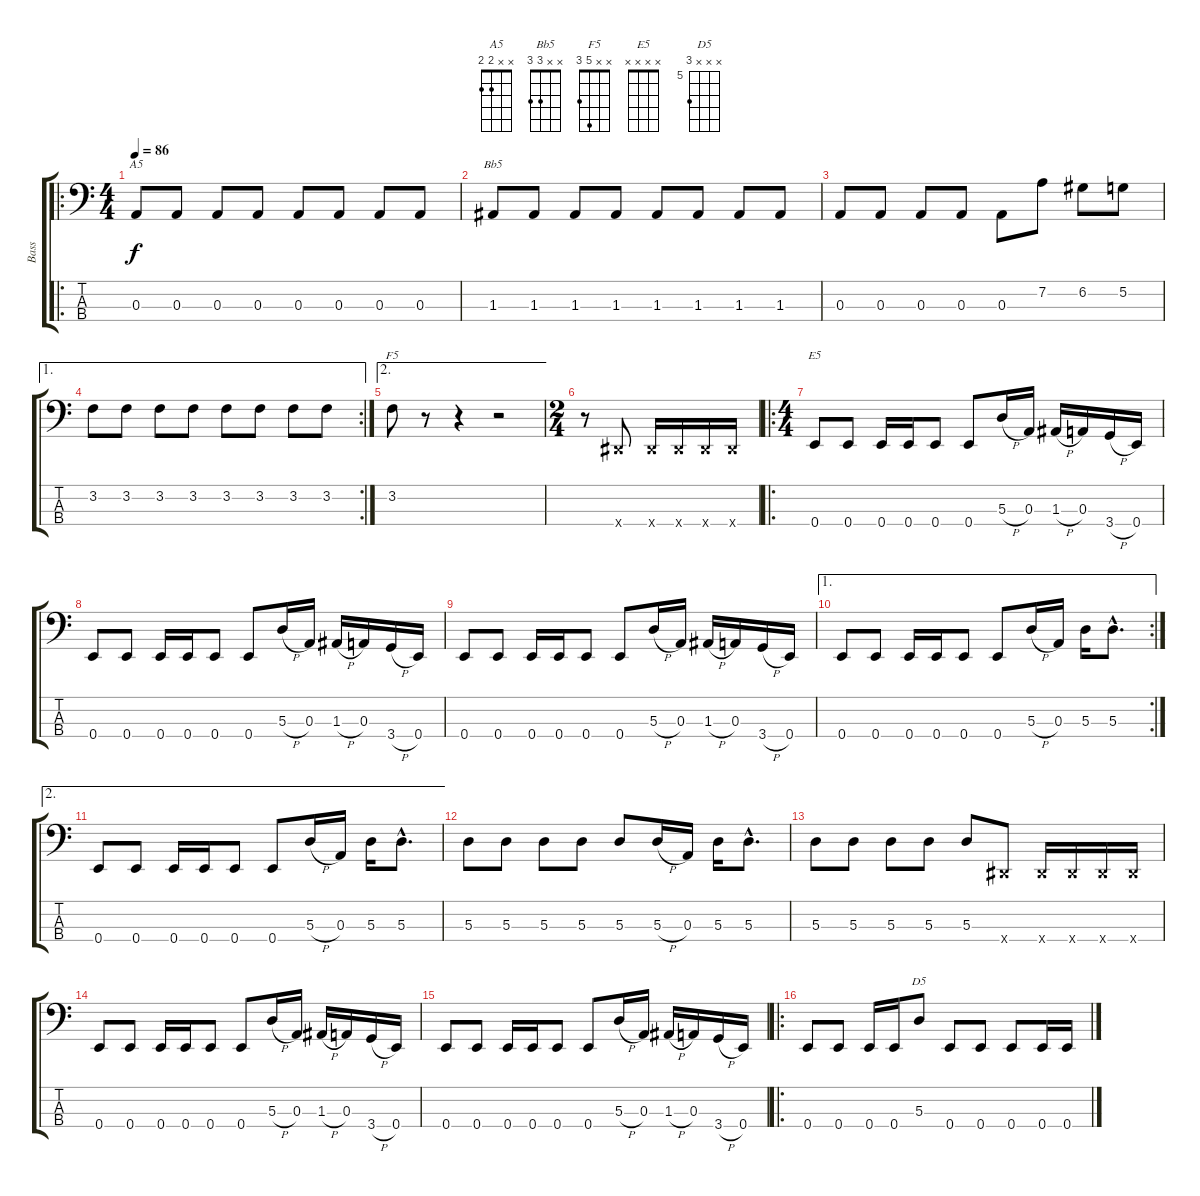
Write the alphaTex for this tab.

\track ("Bass" "Bass") {instrument electricbassfinger}
\staff {score tabs}
\tuning (G2 D2 A1 E1) {hide}
\chord ("A5" x x 2 2)
\chord ("Bb5" x x 3 3)
\chord ("F5" x x 5 3)
\chord ("E5" x x x x)
\chord ("D5" x x x 7) {firstfret 5}
\ro
\ts (4 4)
\tempo 86
\clef f4
\ks c
0.3.8{ch "A5" dy f instrument electricbassfinger} 0.3.8 0.3.8 0.3.8 0.3.8 0.3.8 0.3.8 0.3.8 |
1.3.8{ch "Bb5"} 1.3.8 1.3.8 1.3.8 1.3.8 1.3.8 1.3.8 1.3.8 |
0.3.8 0.3.8 0.3.8 0.3.8 0.3.8 7.2.8 6.2.8 5.2.8 |
\ae 1
\rc 2
3.2.8 3.2.8 3.2.8 3.2.8 3.2.8 3.2.8 3.2.8 3.2.8 |
\ae 2
3.2.8{ch "F5"} r.8 r.4 r.2 |
\ts (2 4)
r.8 -1.4{x}.8 -1.4{x}.16 -1.4{x}.16 -1.4{x}.16 -1.4{x}.16 |
\ro
\ts (4 4)
0.4.8{ch "E5"} 0.4.8 0.4.16 0.4.16 0.4.8 0.4.8 5.3{h}.16 0.3.16 1.3{h}.16 0.3.16 3.4{h}.16 0.4.16 |
0.4.8 0.4.8 0.4.16 0.4.16 0.4.8 0.4.8 5.3{h}.16 0.3.16 1.3{h}.16 0.3.16 3.4{h}.16 0.4.16 |
0.4.8 0.4.8 0.4.16 0.4.16 0.4.8 0.4.8 5.3{h}.16 0.3.16 1.3{h}.16 0.3.16 3.4{h}.16 0.4.16 |
\ae 1
\rc 2
0.4.8 0.4.8 0.4.16 0.4.16 0.4.8 0.4.8 5.3{h}.16 0.3.16 5.3.16 5.3{hac}.8{d} |
\ae 2
0.4.8 0.4.8 0.4.16 0.4.16 0.4.8 0.4.8 5.3{h}.16 0.3.16 5.3.16 5.3{hac}.8{d} |
5.3.8 5.3.8 5.3.8 5.3.8 5.3.8 5.3{h}.16 0.3.16 5.3.16 5.3{hac}.8{d} |
5.3.8 5.3.8 5.3.8 5.3.8 5.3.8 -1.4{x}.8 -1.4{x}.16 -1.4{x}.16 -1.4{x}.16 -1.4{x}.16 |
0.4.8 0.4.8 0.4.16 0.4.16 0.4.8 0.4.8 5.3{h}.16 0.3.16 1.3{h}.16 0.3.16 3.4{h}.16 0.4.16 |
0.4.8 0.4.8 0.4.16 0.4.16 0.4.8 0.4.8 5.3{h}.16 0.3.16 1.3{h}.16 0.3.16 3.4{h}.16 0.4.16 |
\ro
0.4.8 0.4.8 0.4.16 0.4.16 5.3.8{ch "D5"} 0.4.8 0.4.8 0.4.8 0.4.16 0.4.16
